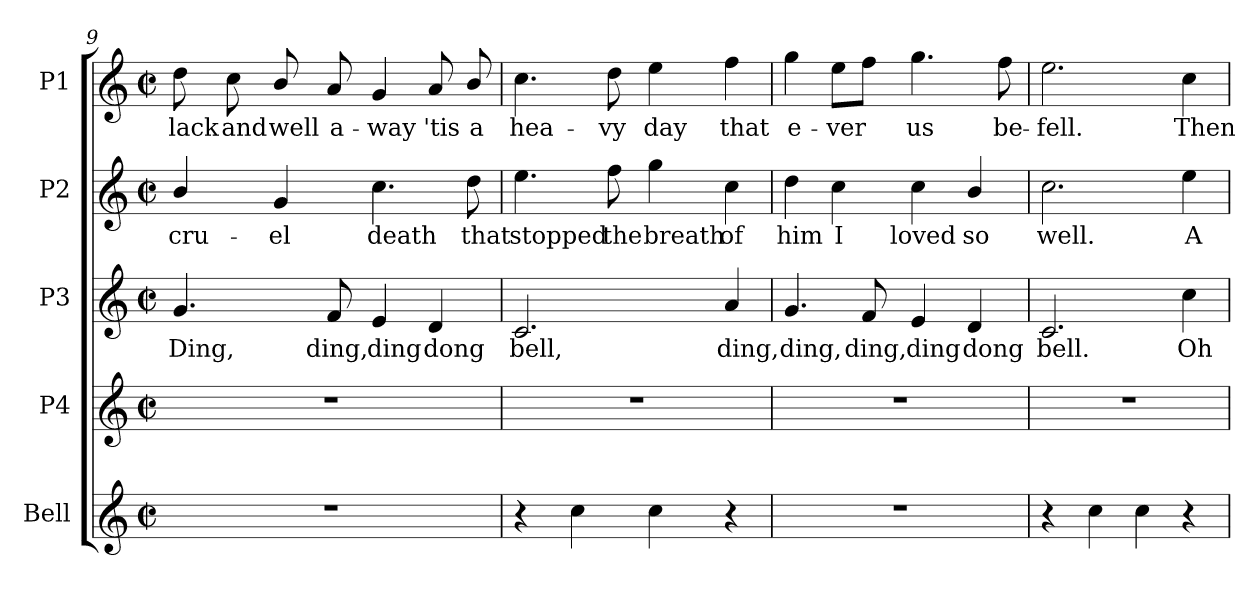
**kern	**kern	**kern	**text	**kern	**text	**kern	**text
*part5	*part4	*part3	*part3	*part2	*part2	*part1	*part1
*staff5	*staff4	*staff3	*staff3	*staff2	*staff2	*staff1	*staff1
*I"Bell	*I"P4	*I"P3	*	*I"P2	*	*I"P1	*
!!LO:LB:g=z
*clefG2	*clefG2	*clefG2	*	*clefG2	*	*clefG2	*
*ITrd-14c-24	*	*	*	*	*	*	*
*k[]	*k[]	*k[]	*	*k[]	*	*k[]	*
*C:	*C:	*C:	*	*C:	*	*C:	*
*M2/2	*M2/2	*M2/2	*	*M2/2	*	*M2/2	*
*met(c|)	*met(c|)	*met(c|)	*	*met(c|)	*	*met(c|)	*
=9	=9	=9	=9	=9	=9	=9	=9
!	!	!	!LO:LY:b:color=#000000	!	!	!	!
!	!	!	!	!	!LO:LY:b:color=#000000	!	!
!	!	!	!	!	!	!	!LO:LY:b:color=#000000
1r	1r	4.gi/	Ding,	4bi/	cru-	8ddi\	-lack
!	!	!	!	!	!	!	!LO:LY:b:color=#000000
.	.	.	.	.	.	8cci\	and
!	!	!	!	!	!LO:LY:b:color=#000000	!	!
!	!	!	!	!	!	!	!LO:LY:b:color=#000000
.	.	.	.	4gi/	-el	8bi/	well
!	!	!	!LO:LY:b:color=#000000	!	!	!	!
!	!	!	!	!	!	!	!LO:LY:b:color=#000000
.	.	8fi/	ding,	.	.	8ai/	a-
!	!	!	!LO:LY:b:color=#000000	!	!	!	!
!	!	!	!	!	!LO:LY:b:color=#000000	!	!
!	!	!	!	!	!	!	!LO:LY:b:color=#000000
.	.	4ei/	ding	4.cci\	death	4gi/	-way
!	!	!	!LO:LY:b:color=#000000	!	!	!	!
!	!	!	!	!	!	!	!LO:LY:b:color=#000000
.	.	4di/	dong	.	.	8ai/	'tis
!	!	!	!	!	!LO:LY:b:color=#000000	!	!
!	!	!	!	!	!	!	!LO:LY:b:color=#000000
.	.	.	.	8ddi\	that	8bi/	a
=10	=10	=10	=10	=10	=10	=10	=10
!	!	!	!LO:LY:b:color=#000000	!	!	!	!
!	!	!	!	!	!LO:LY:b:color=#000000	!	!
!	!	!	!	!	!	!	!LO:LY:b:color=#000000
4r	1r	2.ci/	bell,	4.eei\	stopped	4.cci\	hea-
4cccci\	.	.	.	.	.	.	.
!	!	!	!	!	!LO:LY:b:color=#000000	!	!
!	!	!	!	!	!	!	!LO:LY:b:color=#000000
.	.	.	.	8ffi\	the	8ddi\	-vy
!	!	!	!	!	!LO:LY:b:color=#000000	!	!
!	!	!	!	!	!	!	!LO:LY:b:color=#000000
4cccci\	.	.	.	4ggi\	breath	4eei\	day
!	!	!	!LO:LY:b:color=#000000	!	!	!	!
!	!	!	!	!	!LO:LY:b:color=#000000	!	!
!	!	!	!	!	!	!	!LO:LY:b:color=#000000
4r	.	4ai/	ding,	4cci\	of	4ffi\	that
=11	=11	=11	=11	=11	=11	=11	=11
!	!	!	!LO:LY:b:color=#000000	!	!	!	!
!	!	!	!	!	!LO:LY:b:color=#000000	!	!
!	!	!	!	!	!	!	!LO:LY:b:color=#000000
1r	1r	4.gi/	ding,	4ddi\	him	4ggi\	e-
!	!	!	!	!	!LO:LY:b:color=#000000	!	!
!	!	!	!	!	!	!	!LO:LY:b:color=#000000
.	.	.	.	4cci\	I	8eei\L	-ver
!	!	!	!LO:LY:b:color=#000000	!	!	!	!
.	.	8fi/	ding,	.	.	8ffi\J	.
!	!	!	!LO:LY:b:color=#000000	!	!	!	!
!	!	!	!	!	!LO:LY:b:color=#000000	!	!
!	!	!	!	!	!	!	!LO:LY:b:color=#000000
.	.	4ei/	ding	4cci\	loved	4.ggi\	us
!	!	!	!LO:LY:b:color=#000000	!	!	!	!
!	!	!	!	!	!LO:LY:b:color=#000000	!	!
.	.	4di/	dong	4bi/	so	.	.
!	!	!	!	!	!	!	!LO:LY:b:color=#000000
.	.	.	.	.	.	8ffi\	be-
=12	=12	=12	=12	=12	=12	=12	=12
!	!	!	!LO:LY:b:color=#000000	!	!	!	!
!	!	!	!	!	!LO:LY:b:color=#000000	!	!
!	!	!	!	!	!	!	!LO:LY:b:color=#000000
4r	1r	2.ci/	bell.	2.cci\	well.	2.eei\	-fell.
4cccci\	.	.	.	.	.	.	.
4cccci\	.	.	.	.	.	.	.
!	!	!	!LO:LY:b:color=#000000	!	!	!	!
!	!	!	!	!	!LO:LY:b:color=#000000	!	!
!	!	!	!	!	!	!	!LO:LY:b:color=#000000
4r	.	4cci\	Oh	4eei\	A-	4cci\	Then
=	=	=	=	=	=	=	=
*-	*-	*-	*-	*-	*-	*-	*-
